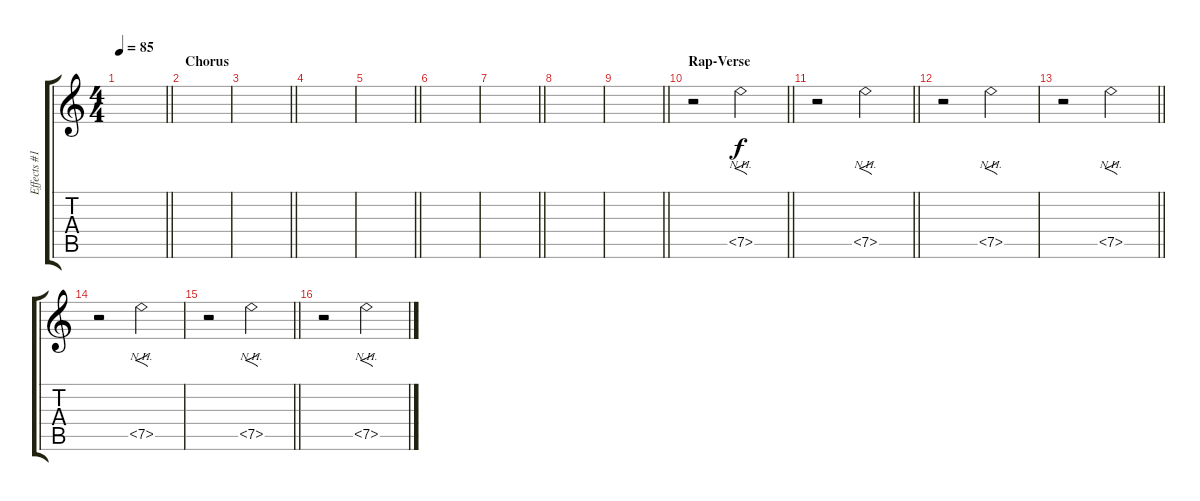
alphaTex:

\track ("Effects #1" "Effects #1") {instrument overdrivenguitar}
\staff {score tabs}
\tuning (E4 B3 G3 D3 A2 E2) {hide}
\ts (4 4)
\tempo 85
\clef g2
\barLineRight lightlight
\ks c
|
\section ("" "Chorus")
|
\barLineRight lightlight
|
|
\barLineRight lightlight
|
|
\barLineRight lightlight
|
|
\barLineRight lightlight
|
\section ("" "Rap-Verse")
\barLineRight lightlight
r.2 7.5{nh}.2{f} |
\barLineRight lightlight
r.2 7.5{nh}.2{f} |
r.2 7.5{nh}.2{f} |
\barLineRight lightlight
r.2 7.5{nh}.2{f} |
r.2 7.5{nh}.2{f} |
\barLineRight lightlight
r.2 7.5{nh}.2{f} |
r.2 7.5{nh}.2{f}
